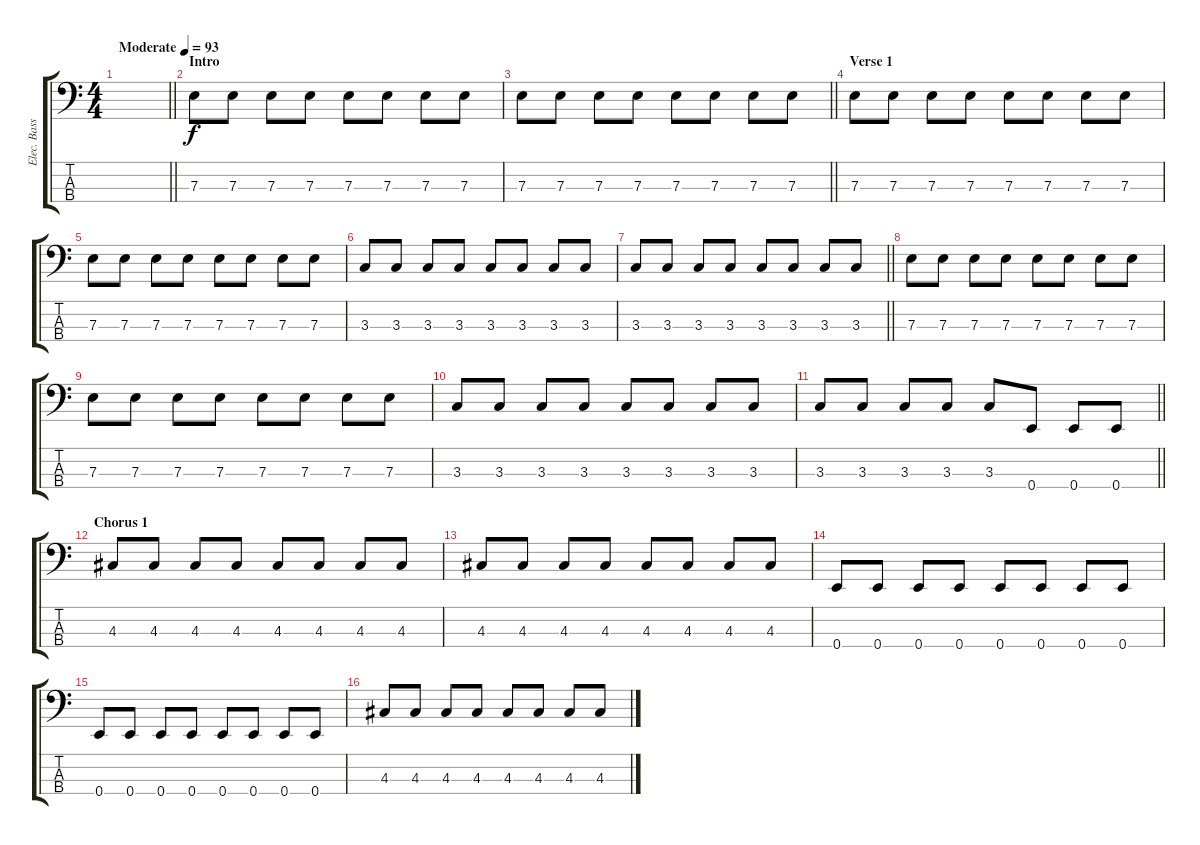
\track ("Elec. Bass" "Elec. Bass") {instrument electricbassfinger}
\staff {score tabs}
\tuning (G2 D2 A1 E1) {hide}
\ts (4 4)
\tempo (93 "Moderate")
\clef f4
\barLineRight lightlight
\ks c
|
\section ("" "Intro")
7.3.8 7.3.8 7.3.8 7.3.8 7.3.8 7.3.8 7.3.8 7.3.8 |
\barLineRight lightlight
7.3.8 7.3.8 7.3.8 7.3.8 7.3.8 7.3.8 7.3.8 7.3.8 |
\section ("" "Verse 1")
7.3.8 7.3.8 7.3.8 7.3.8 7.3.8 7.3.8 7.3.8 7.3.8 |
7.3.8 7.3.8 7.3.8 7.3.8 7.3.8 7.3.8 7.3.8 7.3.8 |
3.3.8 3.3.8 3.3.8 3.3.8 3.3.8 3.3.8 3.3.8 3.3.8 |
\barLineRight lightlight
3.3.8 3.3.8 3.3.8 3.3.8 3.3.8 3.3.8 3.3.8 3.3.8 |
7.3.8 7.3.8 7.3.8 7.3.8 7.3.8 7.3.8 7.3.8 7.3.8 |
7.3.8 7.3.8 7.3.8 7.3.8 7.3.8 7.3.8 7.3.8 7.3.8 |
3.3.8 3.3.8 3.3.8 3.3.8 3.3.8 3.3.8 3.3.8 3.3.8 |
\barLineRight lightlight
3.3.8 3.3.8 3.3.8 3.3.8 3.3.8 0.4.8 0.4.8 0.4.8 |
\section ("" "Chorus 1")
4.3.8 4.3.8 4.3.8 4.3.8 4.3.8 4.3.8 4.3.8 4.3.8 |
4.3.8 4.3.8 4.3.8 4.3.8 4.3.8 4.3.8 4.3.8 4.3.8 |
0.4.8 0.4.8 0.4.8 0.4.8 0.4.8 0.4.8 0.4.8 0.4.8 |
0.4.8 0.4.8 0.4.8 0.4.8 0.4.8 0.4.8 0.4.8 0.4.8 |
4.3.8 4.3.8 4.3.8 4.3.8 4.3.8 4.3.8 4.3.8 4.3.8
